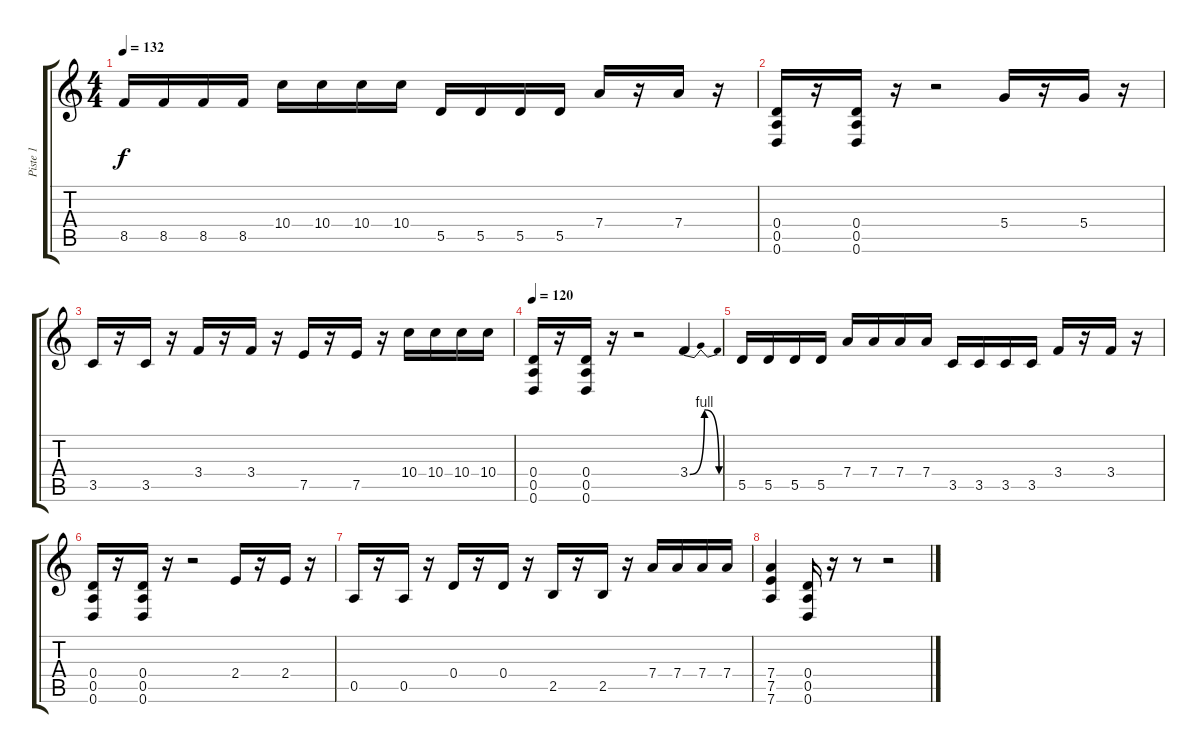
\track ("Piste 1" "Piste 1") {instrument distortionguitar}
\staff {score tabs}
\tuning (E4 B3 G3 D3 A2 D2) {hide}
\ts (4 4)
\tempo 132
\clef g2
\ks c
8.5.16{dy f} 8.5.16 8.5.16 8.5.16 10.4.16 10.4.16 10.4.16 10.4.16 5.5.16 5.5.16 5.5.16 5.5.16 7.4.16 r.16 7.4.16 r.16 |
(0.4 0.5 0.6).16 r.16 (0.4 0.5 0.6).16 r.16 r.2 5.4.16 r.16 5.4.16 r.16 |
3.5.16 r.16 3.5.16 r.16 3.4.16 r.16 3.4.16 r.16 7.5.16 r.16 7.5.16 r.16 10.4.16 10.4.16 10.4.16 10.4.16 |
\tempo 120
(0.4 0.5 0.6).16 r.16 (0.4 0.5 0.6).16 r.16 r.2 3.4{be (bendrelease 0 0 30 4 30 4 60 0)}.4 |
5.5.16 5.5.16 5.5.16 5.5.16 7.4.16 7.4.16 7.4.16 7.4.16 3.5.16 3.5.16 3.5.16 3.5.16 3.4.16 r.16 3.4.16 r.16 |
(0.4 0.5 0.6).16 r.16 (0.4 0.5 0.6).16 r.16 r.2 2.4.16 r.16 2.4.16 r.16 |
0.5.16 r.16 0.5.16 r.16 0.4.16 r.16 0.4.16 r.16 2.5.16 r.16 2.5.16 r.16 7.4.16 7.4.16 7.4.16 7.4.16 |
(7.4 7.5 7.6).4 (0.4 0.5 0.6).16 r.16 r.8 r.2
